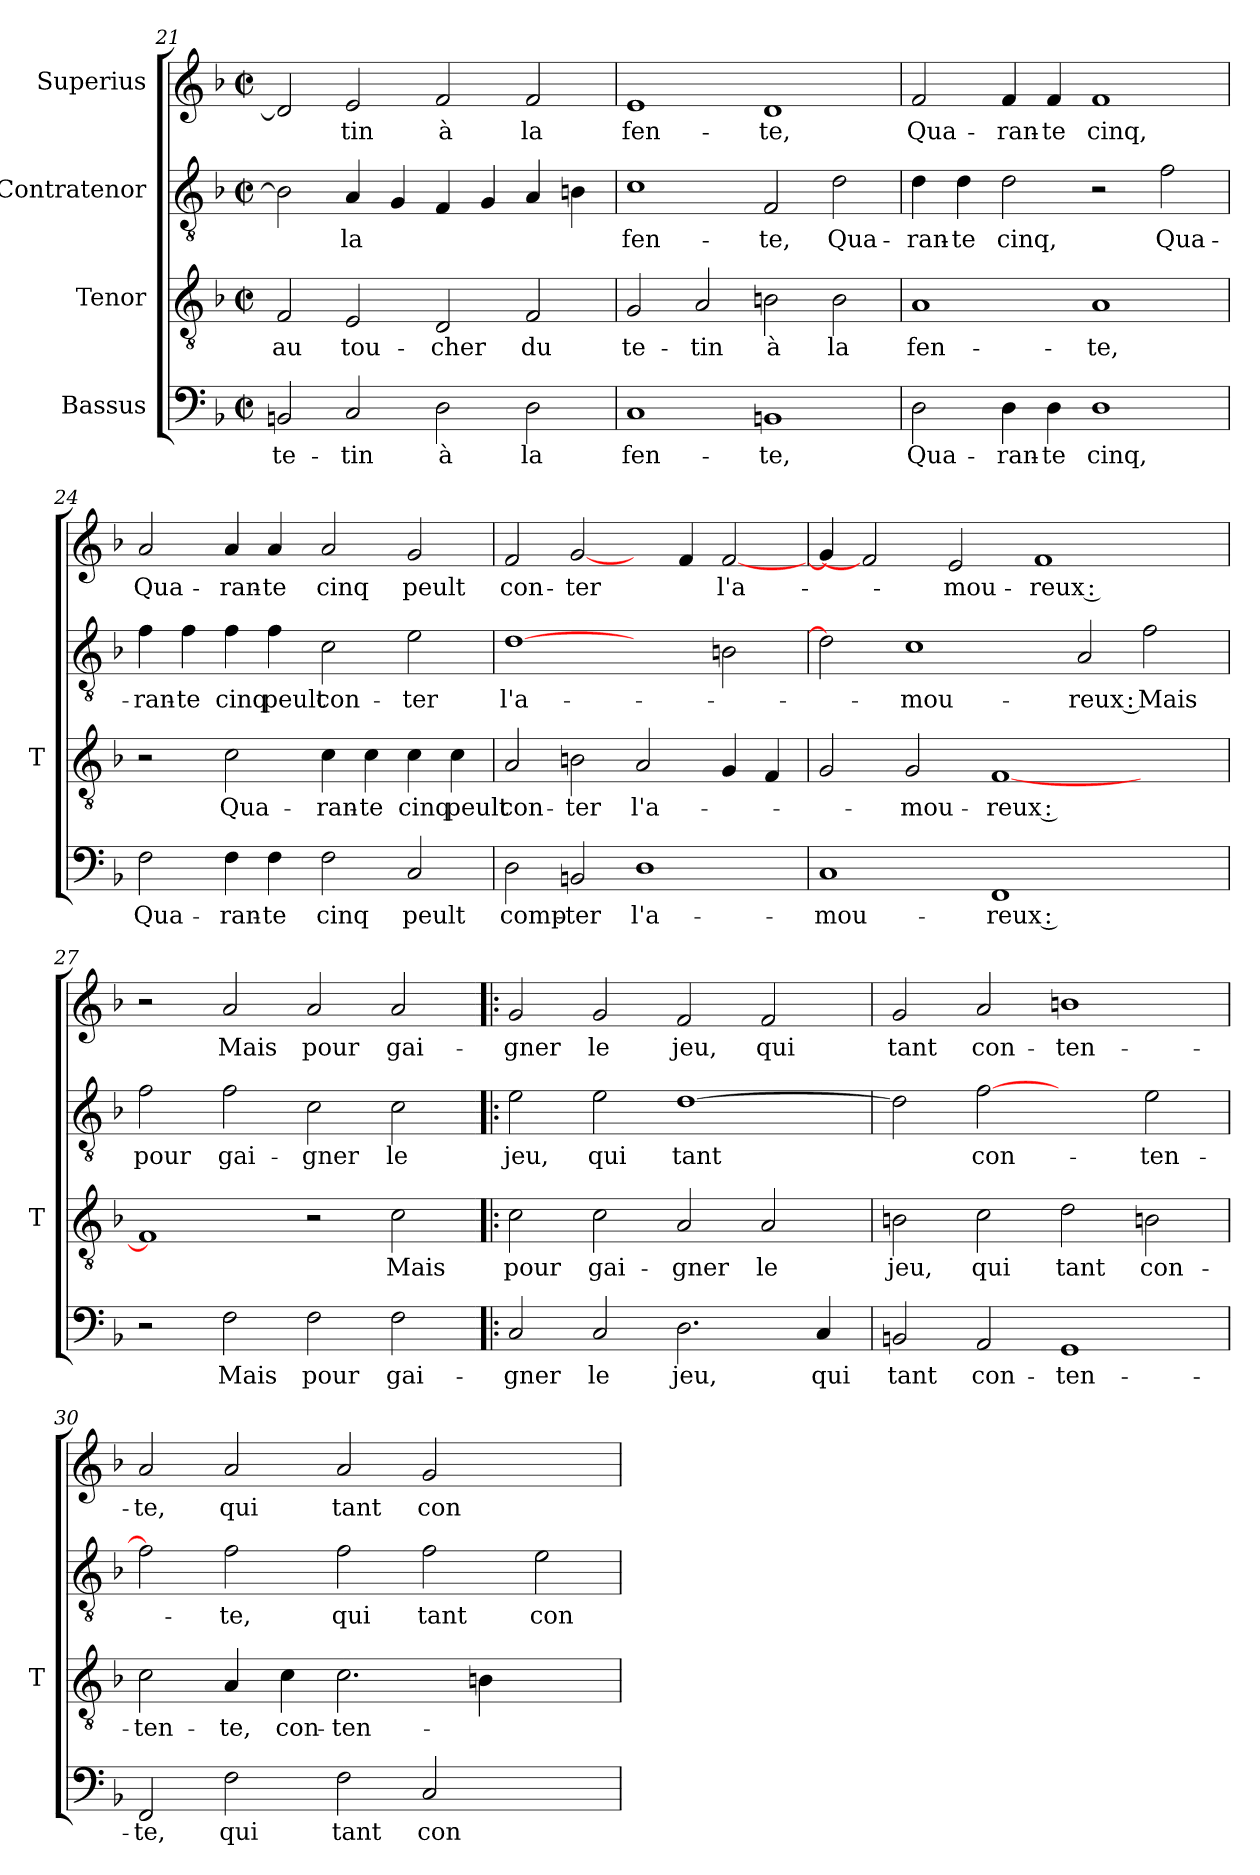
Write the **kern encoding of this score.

**kern	**text	**kern	**text	**kern	**text	**kern	**text
*part4	*part4	*part3	*part3	*part2	*part2	*part1	*part1
*staff4	*staff4	*staff3	*staff3	*staff2	*staff2	*staff1	*staff1
*I"Bassus	*	*I"Tenor	*	*I"Contratenor	*	*I"Superius	*
*	*	*I'T	*	*	*	*	*
*clefF4	*	*clefGv2	*	*clefGv2	*	*clefG2	*
*k[b-]	*	*k[b-]	*	*k[b-]	*	*k[b-]	*
*F:	*	*F:	*	*F:	*	*F:	*
*M2/2	*	*M2/2	*	*M2/2	*	*M2/2	*
*met(c|)	*	*met(c|)	*	*met(c|)	*	*met(c|)	*
=21	=21	=21	=21	=21	=21	=21	=21
2BBn	te-	2F	-au	2Bn]	.	2d]	.
2C	-tin	2E	tou-	4A	-la	2e	-tin
.	.	.	.	4G	.	.	.
2D	-à	2D	-cher	4F	.	2f	-à
.	.	.	.	4G	.	.	.
2D	-la	2F	-du	4A	.	2f	-la
.	.	.	.	4Bn	.	.	.
!!LO:PB:g=z
=22	=22	=22	=22	=22	=22	=22	=22
1C	fen-	2G	te-	1c	fen-	1e	fen-
.	.	2A	-tin	.	.	.	.
1BBn	-te,	2Bn	-à	2F	-te,	1d	-te,
.	.	2B	-la	2d	Qua-	.	.
=23	=23	=23	=23	=23	=23	=23	=23
2D	Qua-	1A	fen-	4d	ran-	2f	Qua-
.	.	.	.	4d	-te	.	.
4D	ran-	.	.	2d	-cinq,	4f	ran-
4D	-te	.	.	.	.	4f	-te
1D	-cinq,	1A	-te,	2r	.	1f	-cinq,
.	.	.	.	2f	Qua-	.	.
=24	=24	=24	=24	=24	=24	=24	=24
2F	Qua-	2r	.	4f	ran-	2a	Qua-
.	.	.	.	4f	-te	.	.
4F	ran-	2c	Qua-	4f	-cinq	4a	ran-
4F	-te	.	.	4f	-peult	4a	-te
2F	-cinq	4c	ran-	2c	con-	2a	-cinq
.	.	4c	-te	.	.	.	.
2C	-peult	4c	-cinq	2e	-ter	2g	-peult
.	.	4c	-peult	.	.	.	.
=25	=25	=25	=25	=25	=25	=25	=25
2D	comp-	2A	con-	[1d	l'a-	2f	con-
2BBn	-ter	2Bn	-ter	.	.	[2g	-ter
1D	l'a-	2A	l'a-	2ryy	.	4ryy	.
.	.	.	.	.	.	4f	.
.	.	4G	.	2Bn	.	[2f	l'a-
.	.	4F	.	.	.	.	.
=26	=26	=26	=26	=26	=26	=26	=26
1C	mou-	2G	.	2d]	.	4g]	.
.	.	.	.	.	.	2f]	.
.	.	2G	mou-	1c	mou-	.	.
.	.	.	.	.	.	2e	mou-
1FF	-reux :	[1F	-reux :	.	.	.	.
.	.	.	.	.	.	1f	-reux :
.	.	.	.	2A	-reux :	.	.
2ryy	.	2ryy	.	2f	-Mais	.	.
.	.	.	.	.	.	4ryy	.
=27	=27	=27	=27	=27	=27	=27	=27
2r	.	1F]	.	2f	-pour	2r	.
2F	-Mais	.	.	2f	gai-	2a	-Mais
2F	-pour	2r	.	2c	-gner	2a	-pour
2F	gai-	2c	-Mais	2c	-le	2a	gai-
!!LO:PB:g=z
=28!|:	=28!|:	=28!|:	=28!|:	=28!|:	=28!|:	=28!|:	=28!|:
2C	-gner	2c	-pour	2e	-jeu,	2g	-gner
2C	-le	2c	gai-	2e	-qui	2g	-le
2.D	-jeu,	2A	-gner	[1d	-tant	2f	-jeu,
.	.	2A	-le	.	.	2f	-qui
4C	-qui	.	.	.	.	.	.
=29	=29	=29	=29	=29	=29	=29	=29
2BBn	-tant	2Bn	-jeu,	2d]	.	2g	-tant
2AA	con-	2c	-qui	[2f	con-	2a	con-
1GG	ten-	2d	-tant	2ryy	.	1bn	ten-
.	.	2Bn	con-	2e	ten-	.	.
=30	=30	=30	=30	=30	=30	=30	=30
2FF	-te,	2c	ten-	2f]	.	2a	-te,
2F	-qui	4A	-te,	2f	-te,	2a	-qui
.	.	4c	con-	.	.	.	.
2F	-tant	2.c	ten-	2f	-qui	2a	-tant
2C	con-	.	.	2f	-tant	2g	con-
.	.	4Bn	.	.	.	.	.
2ryy	.	2ryy	.	2e	con-	2ryy	.
=	=	=	=	=	=	=	=
*-	*-	*-	*-	*-	*-	*-	*-
